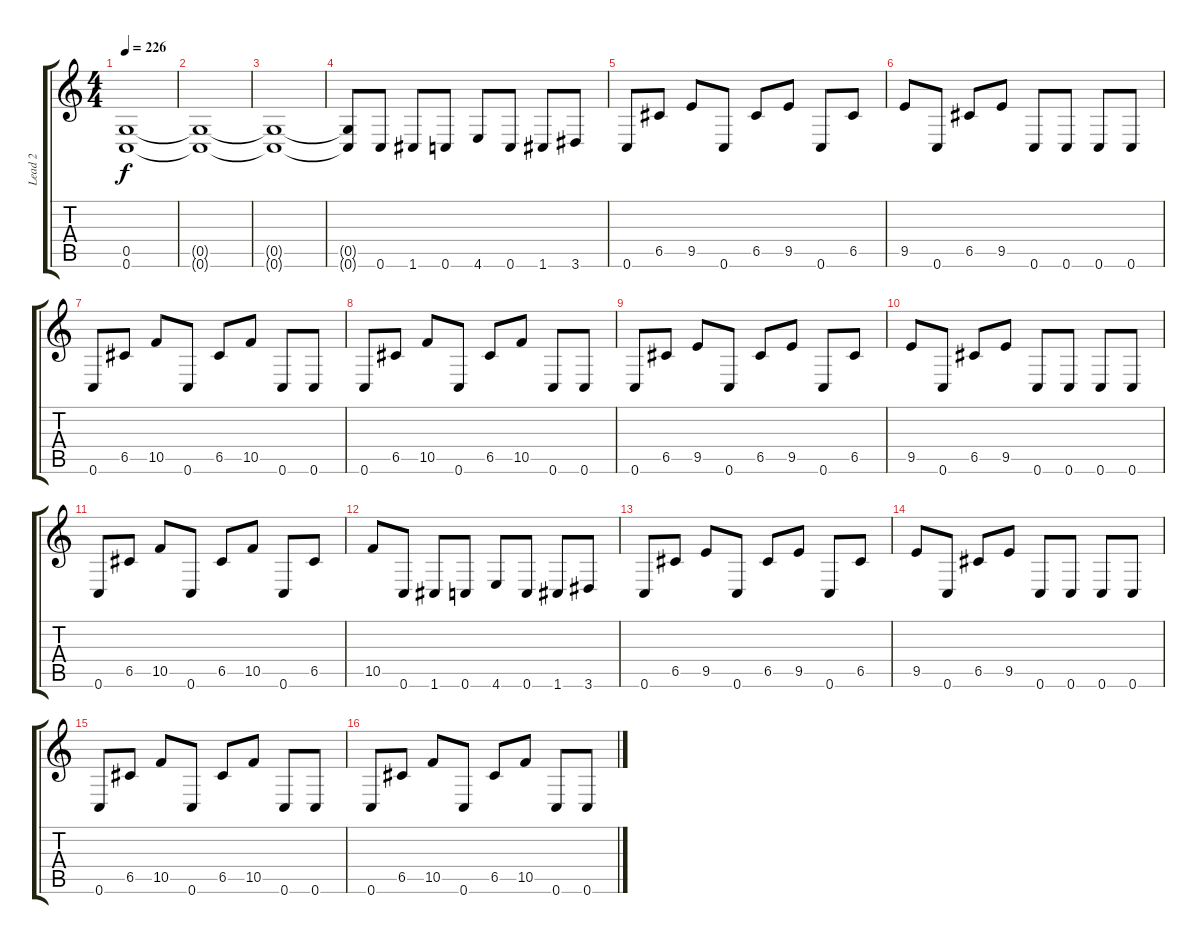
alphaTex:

\track ("Lead 2" "Lead 2") {instrument distortionguitar}
\staff {score tabs}
\tuning (D4 A3 F3 C3 G2 C2) {hide}
\ts (4 4)
\tempo 226
\clef g2
\ks c
(0.5{t} 0.6{t}).1{dy f} |
(0.5{t} 0.6{t}).1 |
(0.5{t} 0.6{t}).1 |
(0.5{t} 0.6{t}).8 0.6.8 1.6.8 0.6.8 4.6.8 0.6.8 1.6.8 3.6.8 |
0.6.8 6.5.8 9.5.8 0.6.8 6.5.8 9.5.8 0.6.8 6.5.8 |
9.5.8 0.6.8 6.5.8 9.5.8 0.6.8 0.6.8 0.6.8 0.6.8 |
0.6.8 6.5.8 10.5.8 0.6.8 6.5.8 10.5.8 0.6.8 0.6.8 |
0.6.8 6.5.8 10.5.8 0.6.8 6.5.8 10.5.8 0.6.8 0.6.8 |
0.6.8 6.5.8 9.5.8 0.6.8 6.5.8 9.5.8 0.6.8 6.5.8 |
9.5.8 0.6.8 6.5.8 9.5.8 0.6.8 0.6.8 0.6.8 0.6.8 |
0.6.8 6.5.8 10.5.8 0.6.8 6.5.8 10.5.8 0.6.8 6.5.8 |
10.5.8 0.6.8 1.6.8 0.6.8 4.6.8 0.6.8 1.6.8 3.6.8 |
0.6.8 6.5.8 9.5.8 0.6.8 6.5.8 9.5.8 0.6.8 6.5.8 |
9.5.8 0.6.8 6.5.8 9.5.8 0.6.8 0.6.8 0.6.8 0.6.8 |
0.6.8 6.5.8 10.5.8 0.6.8 6.5.8 10.5.8 0.6.8 0.6.8 |
0.6.8 6.5.8 10.5.8 0.6.8 6.5.8 10.5.8 0.6.8 0.6.8
